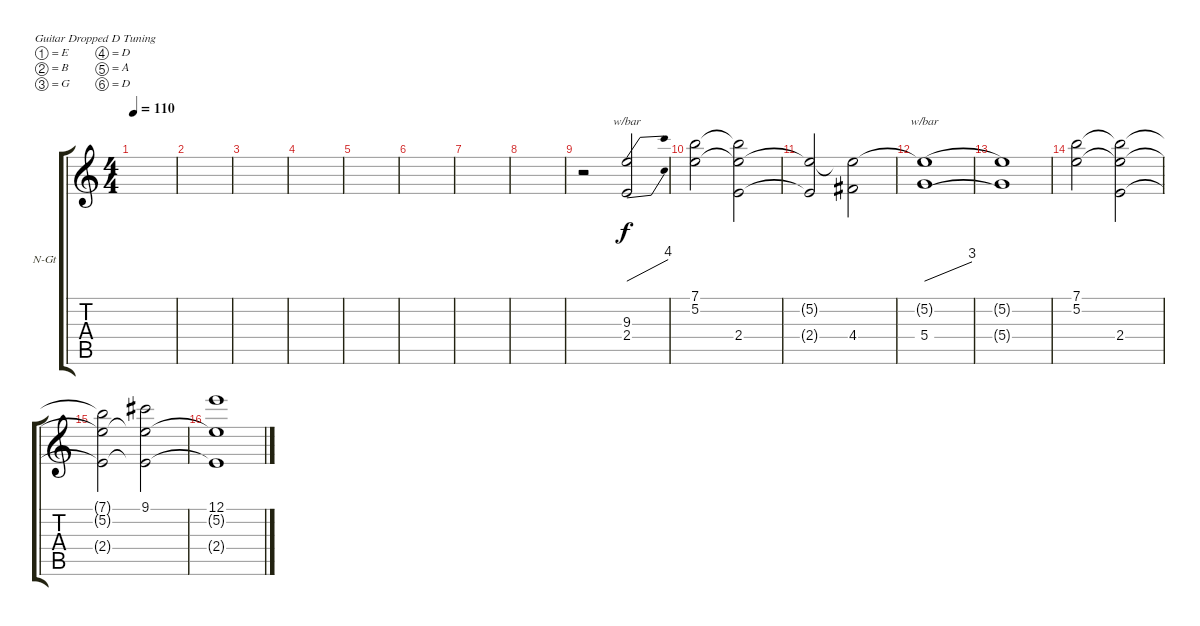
\bracketExtendMode groupsimilarinstruments
\firstSystemTrackNameOrientation horizontal
\otherSystemsTrackNameOrientation horizontal
\track ("Keyboard (Christian)" "N-Gt") {instrument acousticguitarnylon}
\staff {score tabs}
\tuning (E4 B3 G3 D3 A2 D2)
\ts (4 4)
\tempo 110
\clef g2
\ks c
|
|
|
|
|
|
|
|
r.2 (9.3 2.4).2{tbe (dive default 0 0 60 16)} |
(7.1 5.2).2 (7.1{t} 5.2{t} 2.4).2 |
(5.2{t} 2.4{t}).2 (5.2{t} 4.4).2 |
(5.2{t} 5.4).1{tbe (dive default 0 0 60 12)} |
(5.2{t} 5.4{t}).1 |
(7.1 5.2).2 (7.1{t} 5.2{t} 2.4).2 |
(7.1{t} 5.2{t} 2.4{t}).2 (9.1 5.2{t} 2.4{t}).2 |
(12.1 5.2{t} 2.4{t}).1
